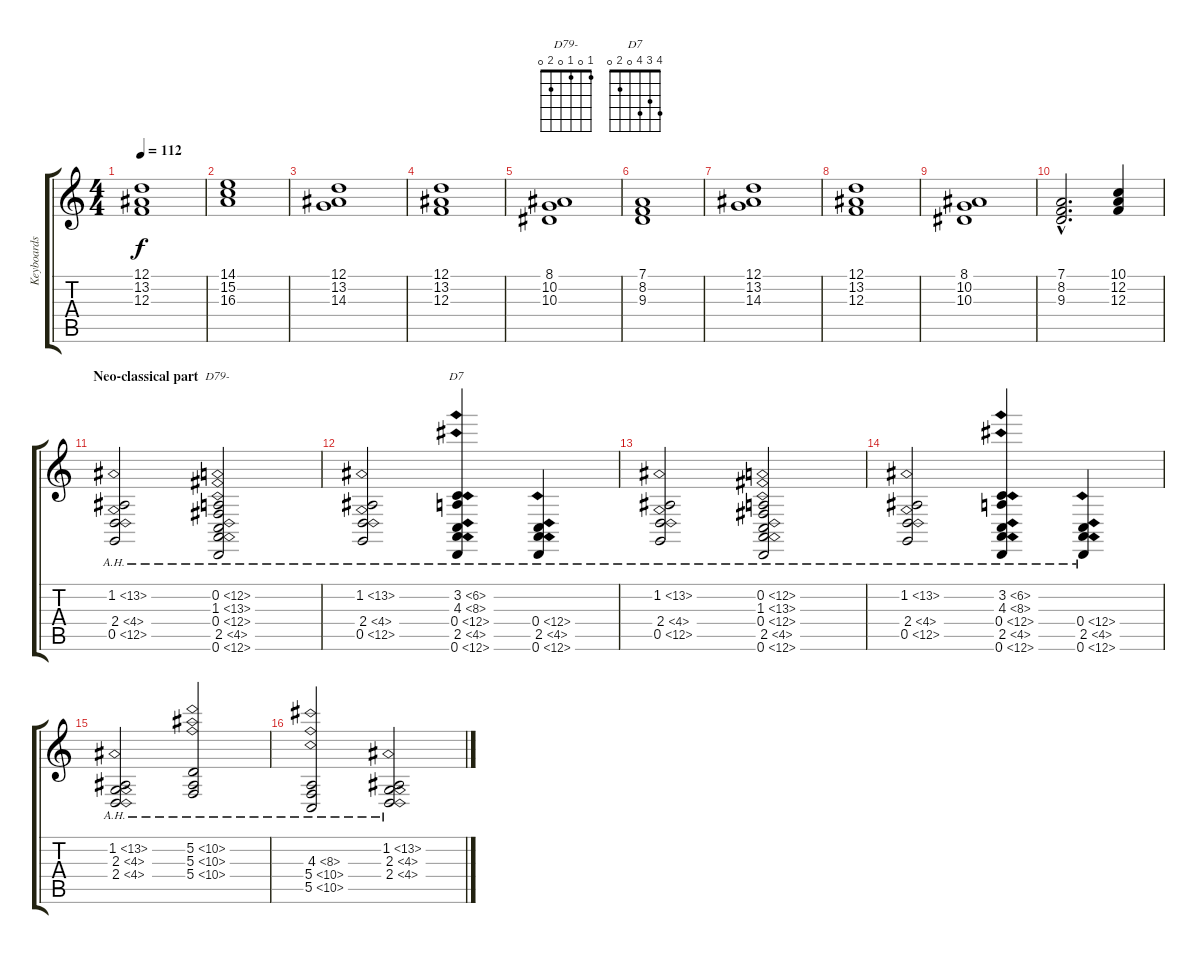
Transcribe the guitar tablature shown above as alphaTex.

\track ("Keyboards" "Keyboards") {instrument stringensemble1}
\staff {score tabs}
\tuning (D4 A3 F3 C3 G2 D2) {hide}
\chord ("D79-" 1 0 1 0 2 0)
\chord ("D7" 4 3 4 0 2 0)
\ts (4 4)
\tempo 112
\clef g2
\ks c
(12.1 13.2 12.3).1{dy f} |
(14.1 15.2 16.3).1 |
(12.1 13.2 14.3).1{volume 12 balance 3 instrument stringensemble1} |
(12.1 13.2 12.3).1 |
(8.1 10.2 10.3).1 |
(7.1 8.2 9.3).1 |
(12.1 13.2 14.3).1 |
(12.1 13.2 12.3).1 |
(8.1 10.2 10.3).1 |
(7.1{hac} 8.2{hac} 9.3{hac}).2{d} (10.1 12.2 12.3).4 |
\section ("" "Neo-classical part")
(1.2{ah 12} 2.4{ah 2} 0.5{ah 12}).2{volume 11} (0.2{ah 12} 1.3{ah 12} 0.4{ah 12} 2.5{ah 2} 0.6{ah 12}).2{ch "D79-"} |
(1.2{ah 12} 2.4{ah 2} 0.5{ah 12}).2 (3.2{ah 3} 4.3{ah 4} 0.4{ah 12} 2.5{ah 2} 0.6{ah 12}).4{ch "D7"} (0.4{ah 12} 2.5{ah 2} 0.6{ah 12}).4 |
(1.2{ah 12} 2.4{ah 2} 0.5{ah 12}).2 (0.2{ah 12} 1.3{ah 12} 0.4{ah 12} 2.5{ah 2} 0.6{ah 12}).2 |
(1.2{ah 12} 2.4{ah 2} 0.5{ah 12}).2 (3.2{ah 3} 4.3{ah 4} 0.4{ah 12} 2.5{ah 2} 0.6{ah 12}).4 (0.4{ah 12} 2.5{ah 2} 0.6{ah 12}).4 |
(1.2{ah 12} 2.3{ah 2} 2.4{ah 2}).2 (5.2{ah 5} 5.3{ah 5} 5.4{ah 5}).2 |
(4.3{ah 4} 5.4{ah 5} 5.5{ah 5}).2 (1.2{ah 12} 2.3{ah 2} 2.4{ah 2}).2
